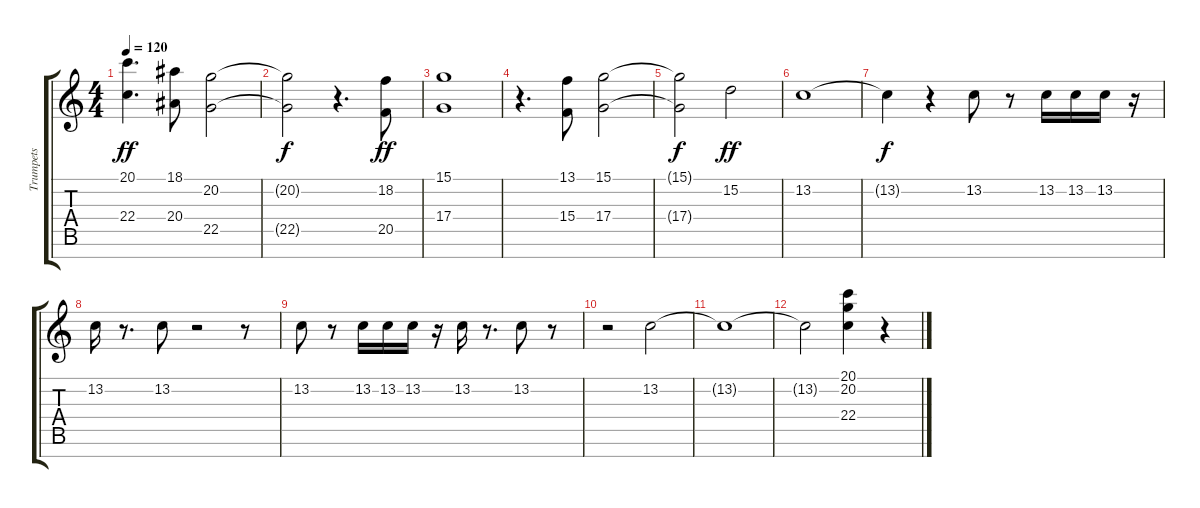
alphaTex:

\track ("Trumpets" "Trumpets") {instrument trumpet}
\staff {score tabs}
\tuning (E4 B3 G3 D3 A2 E2 B1) {hide}
\ts (4 4)
\tempo 120
\clef g2
\ks c
(20.1 22.4).4{d dy ff} (18.1 20.4).8 (20.2 22.5).2 |
(20.2{t} 22.5{t}).2{dy f} r.4{d} (18.2 20.5).8{dy ff} |
(15.1 17.4).1 |
r.4{d} (13.1 15.4).8 (15.1 17.4).2 |
(15.1{t} 17.4{t}).2{dy f} 15.2.2{dy ff} |
13.2.1 |
13.2{t}.4{dy f} r.4 13.2.8 r.8 13.2.16 13.2.16 13.2.16 r.16 |
13.2.16 r.8{d} 13.2.8 r.2 r.8 |
13.2.8 r.8 13.2.16 13.2.16 13.2.16 r.16 13.2.16 r.8{d} 13.2.8 r.8 |
r.2 13.2.2 |
13.2{t}.1 |
13.2{t}.2 (20.1 20.2 22.4).4 r.4
